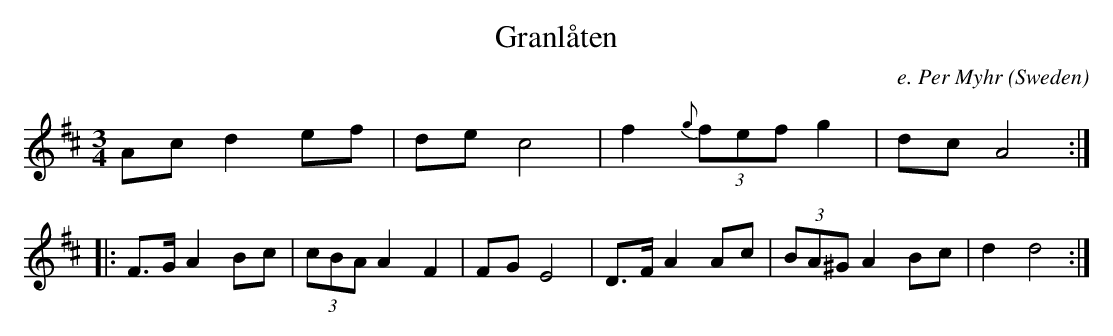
X:1
T:Granlåten
C:e. Per Myhr
M:3/4
O:Sweden
K:D major
Ac d2 ef |de c4| f2 (3{g}fef g2| dc A4 ::
F>G A2 Bc| (3cBA A2 F2 | FG E4| \
D>F A2 Ac| (3BA^G A2 Bc| d2 d4:|
